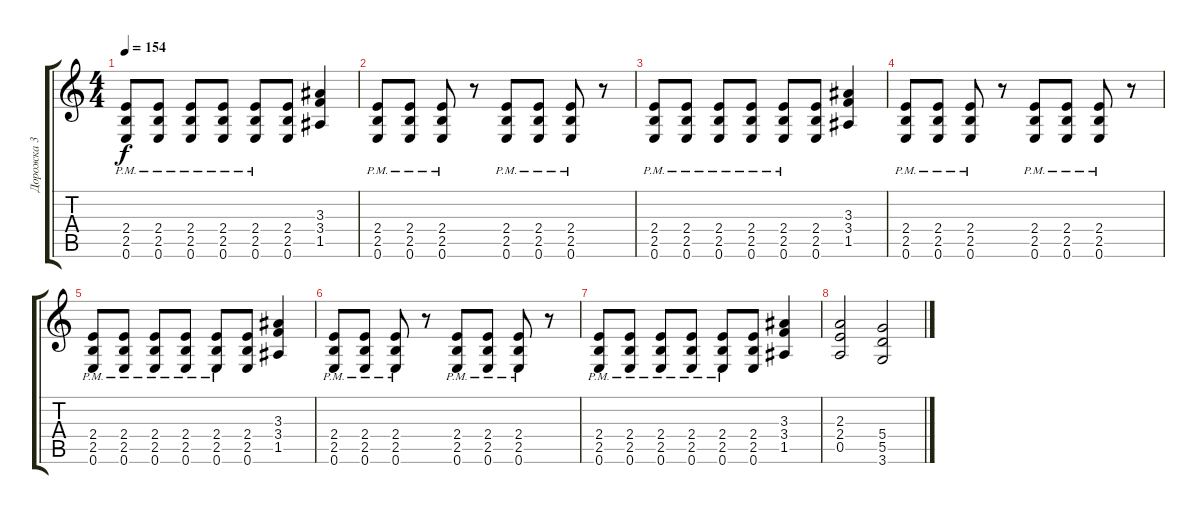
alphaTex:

\track ("Дорожка 3" "Дорожка 3") {instrument distortionguitar}
\staff {score tabs}
\tuning (E4 B3 G3 D3 A2 E2) {hide}
\ts (4 4)
\tempo 154
\clef g2
\ks c
(2.4{pm} 2.5{pm} 0.6{pm}).8{dy f} (2.4{pm} 2.5{pm} 0.6{pm}).8 (2.4{pm} 2.5{pm} 0.6{pm}).8 (2.4{pm} 2.5{pm} 0.6{pm}).8 (2.4{pm} 2.5{pm} 0.6{pm}).8 (2.4 2.5 0.6).8 (3.3 3.4 1.5).4 |
(2.4{pm} 2.5{pm} 0.6{pm}).8 (2.4{pm} 2.5{pm} 0.6{pm}).8 (2.4{pm} 2.5{pm} 0.6{pm}).8 r.8 (2.4{pm} 2.5{pm} 0.6{pm}).8 (2.4{pm} 2.5{pm} 0.6{pm}).8 (2.4{pm} 2.5{pm} 0.6{pm}).8 r.8 |
(2.4{pm} 2.5{pm} 0.6{pm}).8 (2.4{pm} 2.5{pm} 0.6{pm}).8 (2.4{pm} 2.5{pm} 0.6{pm}).8 (2.4{pm} 2.5{pm} 0.6{pm}).8 (2.4{pm} 2.5{pm} 0.6{pm}).8 (2.4 2.5 0.6).8 (3.3 3.4 1.5).4 |
(2.4{pm} 2.5{pm} 0.6{pm}).8 (2.4{pm} 2.5{pm} 0.6{pm}).8 (2.4{pm} 2.5{pm} 0.6{pm}).8 r.8 (2.4{pm} 2.5{pm} 0.6{pm}).8 (2.4{pm} 2.5{pm} 0.6{pm}).8 (2.4{pm} 2.5{pm} 0.6{pm}).8 r.8 |
(2.4{pm} 2.5{pm} 0.6{pm}).8 (2.4{pm} 2.5{pm} 0.6{pm}).8 (2.4{pm} 2.5{pm} 0.6{pm}).8 (2.4{pm} 2.5{pm} 0.6{pm}).8 (2.4{pm} 2.5{pm} 0.6{pm}).8 (2.4 2.5 0.6).8 (3.3 3.4 1.5).4 |
(2.4{pm} 2.5{pm} 0.6{pm}).8 (2.4{pm} 2.5{pm} 0.6{pm}).8 (2.4{pm} 2.5{pm} 0.6{pm}).8 r.8 (2.4{pm} 2.5{pm} 0.6{pm}).8 (2.4{pm} 2.5{pm} 0.6{pm}).8 (2.4{pm} 2.5{pm} 0.6{pm}).8 r.8 |
(2.4{pm} 2.5{pm} 0.6{pm}).8 (2.4{pm} 2.5{pm} 0.6{pm}).8 (2.4{pm} 2.5{pm} 0.6{pm}).8 (2.4{pm} 2.5{pm} 0.6{pm}).8 (2.4{pm} 2.5{pm} 0.6{pm}).8 (2.4 2.5 0.6).8 (3.3 3.4 1.5).4 |
(2.3 2.4 0.5).2 (5.4 5.5 3.6).2
